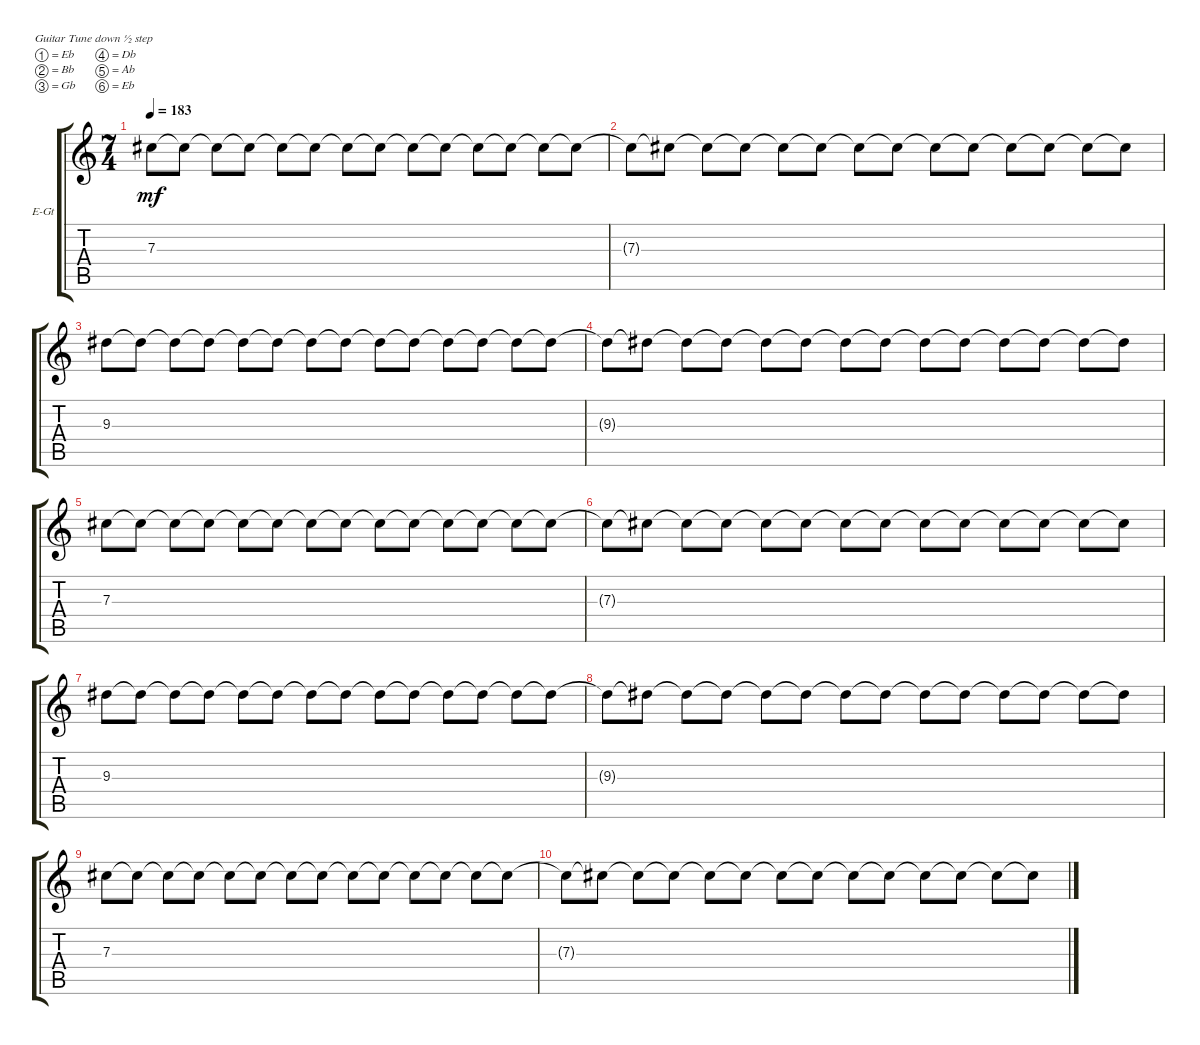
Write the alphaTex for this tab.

\bracketExtendMode groupsimilarinstruments
\firstSystemTrackNameOrientation horizontal
\otherSystemsTrackNameOrientation horizontal
\track ("solo" "E-Gt") {instrument distortionguitar}
\staff {score tabs}
\tuning (Eb4 Bb3 Gb3 Db3 Ab2 Eb2)
\ts (7 4)
\tempo 183
\clef g2
\ks c
7.3.8{dy mf} 7.3{t}.8 7.3{t}.8 7.3{t}.8 7.3{t}.8 7.3{t}.8 7.3{t}.8 7.3{t}.8 7.3{t}.8 7.3{t}.8 7.3{t}.8 7.3{t}.8 7.3{t}.8 7.3{t}.8 |
7.3{t}.8 7.3{t}.8 7.3{t}.8 7.3{t}.8 7.3{t}.8 7.3{t}.8 7.3{t}.8 7.3{t}.8 7.3{t}.8 7.3{t}.8 7.3{t}.8 7.3{t}.8 7.3{t}.8 7.3{t}.8 |
9.3.8 9.3{t}.8 9.3{t}.8 9.3{t}.8 9.3{t}.8 9.3{t}.8 9.3{t}.8 9.3{t}.8 9.3{t}.8 9.3{t}.8 9.3{t}.8 9.3{t}.8 9.3{t}.8 9.3{t}.8 |
9.3{t}.8 9.3{t}.8 9.3{t}.8 9.3{t}.8 9.3{t}.8 9.3{t}.8 9.3{t}.8 9.3{t}.8 9.3{t}.8 9.3{t}.8 9.3{t}.8 9.3{t}.8 9.3{t}.8 9.3{t}.8 |
7.3.8 7.3{t}.8 7.3{t}.8 7.3{t}.8 7.3{t}.8 7.3{t}.8 7.3{t}.8 7.3{t}.8 7.3{t}.8 7.3{t}.8 7.3{t}.8 7.3{t}.8 7.3{t}.8 7.3{t}.8 |
7.3{t}.8 7.3{t}.8 7.3{t}.8 7.3{t}.8 7.3{t}.8 7.3{t}.8 7.3{t}.8 7.3{t}.8 7.3{t}.8 7.3{t}.8 7.3{t}.8 7.3{t}.8 7.3{t}.8 7.3{t}.8 |
9.3.8 9.3{t}.8 9.3{t}.8 9.3{t}.8 9.3{t}.8 9.3{t}.8 9.3{t}.8 9.3{t}.8 9.3{t}.8 9.3{t}.8 9.3{t}.8 9.3{t}.8 9.3{t}.8 9.3{t}.8 |
9.3{t}.8 9.3{t}.8 9.3{t}.8 9.3{t}.8 9.3{t}.8 9.3{t}.8 9.3{t}.8 9.3{t}.8 9.3{t}.8 9.3{t}.8 9.3{t}.8 9.3{t}.8 9.3{t}.8 9.3{t}.8 |
7.3.8 7.3{t}.8 7.3{t}.8 7.3{t}.8 7.3{t}.8 7.3{t}.8 7.3{t}.8 7.3{t}.8 7.3{t}.8 7.3{t}.8 7.3{t}.8 7.3{t}.8 7.3{t}.8 7.3{t}.8 |
7.3{t}.8 7.3{t}.8 7.3{t}.8 7.3{t}.8 7.3{t}.8 7.3{t}.8 7.3{t}.8 7.3{t}.8 7.3{t}.8 7.3{t}.8 7.3{t}.8 7.3{t}.8 7.3{t}.8 7.3{t}.8
